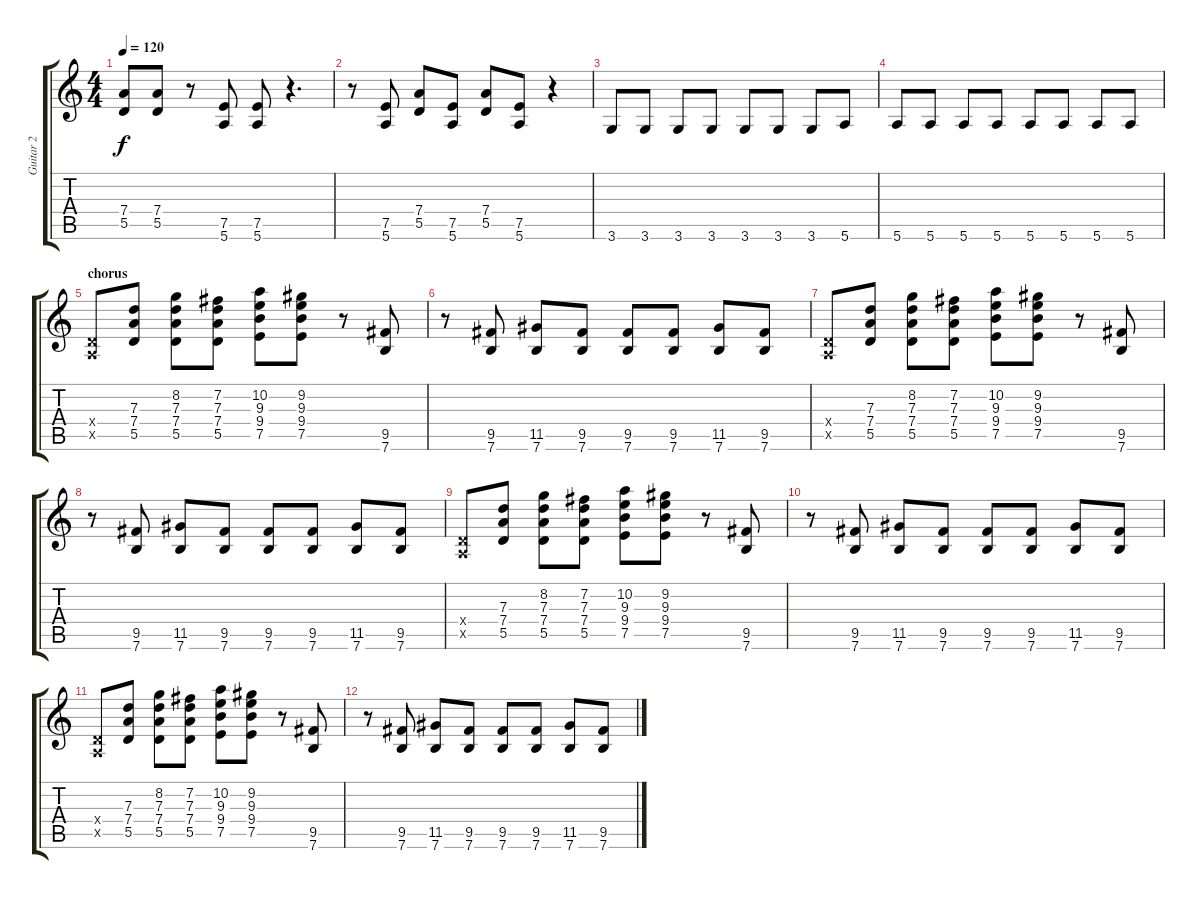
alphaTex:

\track ("Guitar 2" "Guitar 2") {instrument overdrivenguitar}
\staff {score tabs}
\tuning (E4 B3 G3 D3 A2 E2) {hide}
\ts (4 4)
\tempo 120
\clef g2
\ks c
(7.4 5.5).8{dy f} (7.4 5.5).8 r.8 (7.5 5.6).8 (7.5 5.6).8 r.4{d} |
r.8 (7.5 5.6).8 (7.4 5.5).8 (7.5 5.6).8 (7.4 5.5).8 (7.5 5.6).8 r.4 |
3.6.8 3.6.8 3.6.8 3.6.8 3.6.8 3.6.8 3.6.8 5.6.8 |
5.6.8 5.6.8 5.6.8 5.6.8 5.6.8 5.6.8 5.6.8 5.6.8 |
\section ("" "chorus")
(0.4{x} 0.5{x}).8 (7.3 7.4 5.5).8 (8.2 7.3 7.4 5.5).8 (7.2 7.3 7.4 5.5).8 (10.2 9.3 9.4 7.5).8 (9.2 9.3 9.4 7.5).8 r.8 (9.5 7.6).8 |
r.8 (9.5 7.6).8 (11.5 7.6).8 (9.5 7.6).8 (9.5 7.6).8 (9.5 7.6).8 (11.5 7.6).8 (9.5 7.6).8 |
(0.4{x} 0.5{x}).8 (7.3 7.4 5.5).8 (8.2 7.3 7.4 5.5).8 (7.2 7.3 7.4 5.5).8 (10.2 9.3 9.4 7.5).8 (9.2 9.3 9.4 7.5).8 r.8 (9.5 7.6).8 |
r.8 (9.5 7.6).8 (11.5 7.6).8 (9.5 7.6).8 (9.5 7.6).8 (9.5 7.6).8 (11.5 7.6).8 (9.5 7.6).8 |
(0.4{x} 0.5{x}).8 (7.3 7.4 5.5).8 (8.2 7.3 7.4 5.5).8 (7.2 7.3 7.4 5.5).8 (10.2 9.3 9.4 7.5).8 (9.2 9.3 9.4 7.5).8 r.8 (9.5 7.6).8 |
r.8 (9.5 7.6).8 (11.5 7.6).8 (9.5 7.6).8 (9.5 7.6).8 (9.5 7.6).8 (11.5 7.6).8 (9.5 7.6).8 |
(0.4{x} 0.5{x}).8 (7.3 7.4 5.5).8 (8.2 7.3 7.4 5.5).8 (7.2 7.3 7.4 5.5).8 (10.2 9.3 9.4 7.5).8 (9.2 9.3 9.4 7.5).8 r.8 (9.5 7.6).8 |
r.8 (9.5 7.6).8 (11.5 7.6).8 (9.5 7.6).8 (9.5 7.6).8 (9.5 7.6).8 (11.5 7.6).8 (9.5 7.6).8
